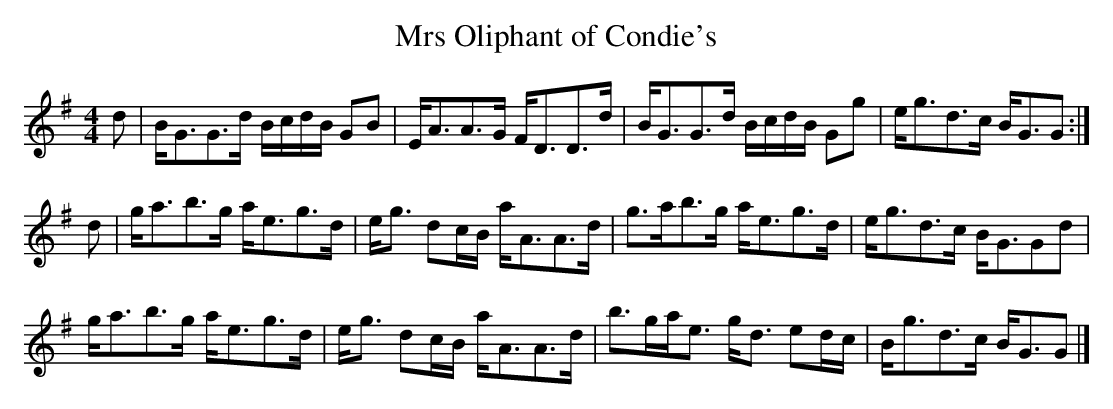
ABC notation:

X:1
T:Mrs Oliphant of Condie's
M:4/4
L:1/8
K:G
d|B<GG>d B/c/d/B/ GB|E<AA>G F<DD>d|B<GG>d B/c/d/B/ Gg|\
e<gd>c B<GG:|
d|g<ab>g a<eg>d|e<g dc/B/ a<AA>d|g>ab>g a<eg>d|e<gd>c B<GGd|
g<ab>g a<eg>d|e<g dc/B/ a<AA>d|b>ga<e g<d ed/c/|B<gd>c B<GG|]
